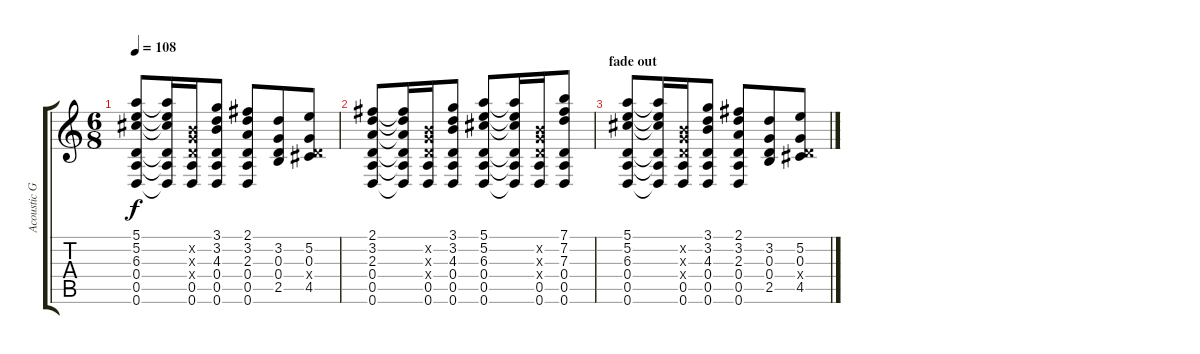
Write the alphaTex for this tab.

\track ("Acoustic Guitar (drop D)" "Acoustic G") {instrument acousticguitarsteel}
\staff {score tabs}
\tuning (E4 B3 G3 D3 A2 D2) {hide}
\ts (6 8)
\tempo 108
\clef g2
\ks c
(5.1 5.2 6.3 0.4 0.5 0.6).8{dy f} (5.1{t} 5.2{t} 6.3{t} 0.4{t} 0.5{t} 0.6{t}).16 (0.2{x} 0.3{x} 0.4{x} 0.5 0.6).16 (3.1 3.2 4.3 0.4 0.5 0.6).8 (2.1 3.2 2.3 0.4 0.5 0.6).8 (3.2 0.3 0.4 2.5).8 (5.2 0.3 0.4{x} 4.5).8 |
(2.1 3.2 2.3 0.4 0.5 0.6).8 (2.1{t} 3.2{t} 2.3{t} 0.4{t} 0.5{t} 0.6{t}).16 (0.2{x} 0.3{x} 0.4{x} 0.5 0.6).16 (3.1 3.2 4.3 0.4 0.5 0.6).8 (5.1 5.2 6.3 0.4 0.5 0.6).8 (5.1{t} 5.2{t} 6.3{t} 0.4{t} 0.5{t} 0.6{t}).16 (0.2{x} 0.3{x} 0.4{x} 0.5 0.6).16 (7.1 7.2 7.3 0.4 0.5 0.6).8 |
\section ("" "fade out")
(5.1 5.2 6.3 0.4 0.5 0.6).8 (5.1{t} 5.2{t} 6.3{t} 0.4{t} 0.5{t} 0.6{t}).16 (0.2{x} 0.3{x} 0.4{x} 0.5 0.6).16 (3.1 3.2 4.3 0.4 0.5 0.6).8 (2.1 3.2 2.3 0.4 0.5 0.6).8 (3.2 0.3 0.4 2.5).8 (5.2 0.3 0.4{x} 4.5).8
